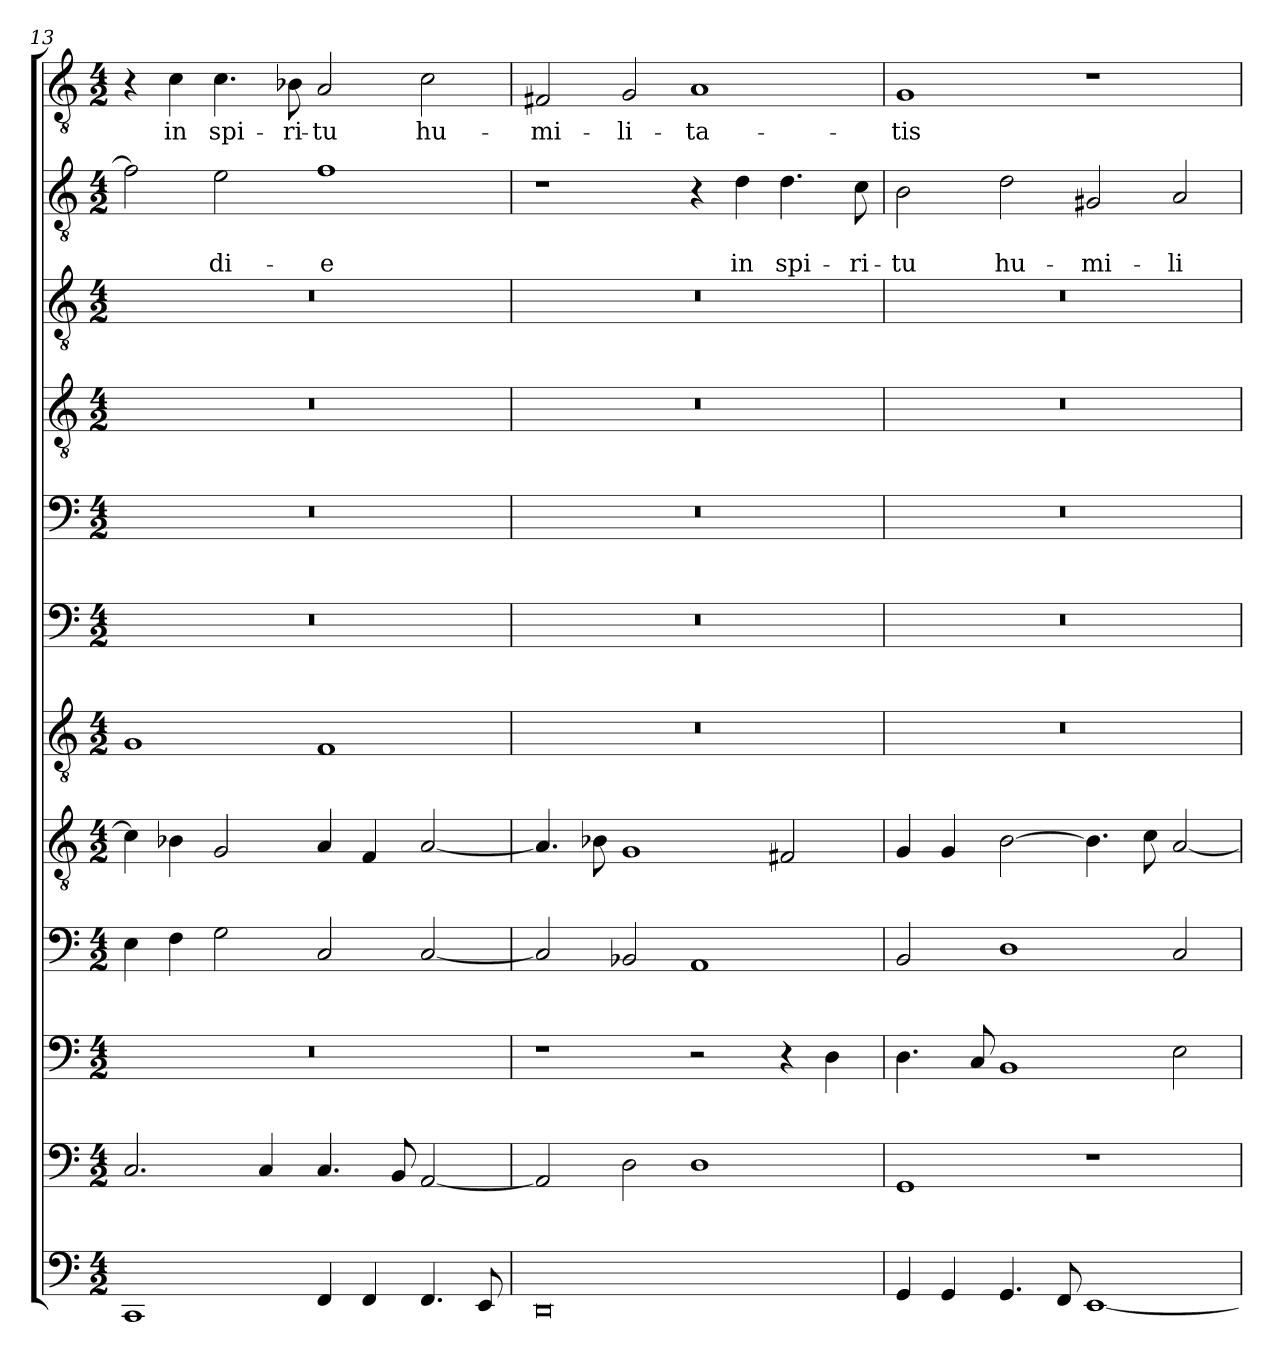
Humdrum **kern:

**kern	**kern	**kern	**kern	**kern	**kern	**kern	**kern	**kern	**kern	**kern	**text	**text	**kern	**text
*part12	*part11	*part10	*part9	*part8	*part7	*part6	*part5	*part4	*part3	*part2	*part2	*part2	*part1	*part1
*staff12	*staff11	*staff10	*staff9	*staff8	*staff7	*staff6	*staff5	*staff4	*staff3	*staff2	*staff2	*staff2	*staff1	*staff1
*clefF4	*clefF4	*clefF4	*clefF4	*clefGv2	*clefGv2	*clefF4	*clefF4	*clefGv2	*clefGv2	*clefGv2	*	*	*clefGv2	*
*k[]	*k[]	*k[]	*k[]	*k[]	*k[]	*k[]	*k[]	*k[]	*k[]	*k[]	*	*	*k[]	*
*C:	*C:	*C:	*C:	*C:	*C:	*C:	*C:	*C:	*C:	*C:	*	*	*C:	*
*M4/2	*M4/2	*M4/2	*M4/2	*M4/2	*M4/2	*M4/2	*M4/2	*M4/2	*M4/2	*M4/2	*	*	*M4/2	*
=13	=13	=13	=13	=13	=13	=13	=13	=13	=13	=13	=13	=13	=13	=13
1CC	2.C/	0r	4E\	4c\]	1G	0r	0r	0r	0r	2f\]	.	.	4r	.
!	!	!	!	!	!	!	!	!	!	!	!	!	!	!LO:LY:b
.	.	.	4F\	4B-X\	.	.	.	.	.	.	.	.	4c\	in
!	!	!	!	!	!	!	!	!	!	!	!	!LO:LY:b	!	!LO:LY:b
.	.	.	2G\	2G/	.	.	.	.	.	2e\	.	-di-	4.c\	spi-
.	4C/	.	.	.	.	.	.	.	.	.	.	.	.	.
!	!	!	!	!	!	!	!	!	!	!	!	!	!	!LO:LY:b
.	.	.	.	.	.	.	.	.	.	.	.	.	8B-\	-ri-
!	!	!	!	!	!	!	!	!	!	!	!	!LO:LY:b	!	!LO:LY:b
4FF/	4.C/	.	2C/	4A/	1F	.	.	.	.	1f	.	-e	2A/	-tu
4FF/	.	.	.	4F/	.	.	.	.	.	.	.	.	.	.
.	8BB/	.	.	.	.	.	.	.	.	.	.	.	.	.
!	!	!	!	!	!	!	!	!	!	!	!	!	!	!LO:LY:b
4.FF/	[2AA/	.	[2C/	[2A/	.	.	.	.	.	.	.	.	2c\	hu-
8EE/	.	.	.	.	.	.	.	.	.	.	.	.	.	.
=14	=14	=14	=14	=14	=14	=14	=14	=14	=14	=14	=14	=14	=14	=14
!	!	!	!	!	!	!	!	!	!	!	!	!	!	!LO:LY:b
0DD	2AA/]	1r	2C/]	4.A/]	0r	0r	0r	0r	0r	1r	.	.	2F#X/	-mi-
.	.	.	.	8B-X\	.	.	.	.	.	.	.	.	.	.
!	!	!	!	!	!	!	!	!	!	!	!	!	!	!LO:LY:b
.	2D\	.	2BB-X/	1G	.	.	.	.	.	.	.	.	2G/	-li-
!	!	!	!	!	!	!	!	!	!	!	!	!	!	!LO:LY:b
.	1D	2r	1AA	.	.	.	.	.	.	4r	.	.	1A	-ta-
!	!	!	!	!	!	!	!	!	!	!	!	!LO:LY:b	!	!
.	.	.	.	.	.	.	.	.	.	4d\	.	in	.	.
!	!	!	!	!	!	!	!	!	!	!	!	!LO:LY:b	!	!
.	.	4r	.	2F#X/	.	.	.	.	.	4.d\	.	spi-	.	.
.	.	4D\	.	.	.	.	.	.	.	.	.	.	.	.
!	!	!	!	!	!	!	!	!	!	!	!	!LO:LY:b	!	!
.	.	.	.	.	.	.	.	.	.	8c\	.	-ri-	.	.
=15	=15	=15	=15	=15	=15	=15	=15	=15	=15	=15	=15	=15	=15	=15
!	!	!	!	!	!	!	!	!	!	!	!	!LO:LY:b	!	!LO:LY:b
4GG/	1GG	4.D\	2BB/	4G/	0r	0r	0r	0r	0r	2B\	.	-tu	1G	-tis
4GG/	.	.	.	4G/	.	.	.	.	.	.	.	.	.	.
.	.	8C/	.	.	.	.	.	.	.	.	.	.	.	.
!	!	!	!	!	!	!	!	!	!	!	!	!LO:LY:b	!	!
4.GG/	.	1BB	1D	[2B\	.	.	.	.	.	2d\	.	hu-	.	.
8FF/	.	.	.	.	.	.	.	.	.	.	.	.	.	.
!	!	!	!	!	!	!	!	!	!	!	!	!LO:LY:b	!	!
[1EE	1r	.	.	4.B\]	.	.	.	.	.	2G#X/	.	-mi-	1r	.
.	.	.	.	8c\	.	.	.	.	.	.	.	.	.	.
!	!	!	!	!	!	!	!	!	!	!	!	!LO:LY:b	!	!
.	.	2E\	2C/	[2A/	.	.	.	.	.	2A/	.	-li-	.	.
=	=	=	=	=	=	=	=	=	=	=	=	=	=	=
*-	*-	*-	*-	*-	*-	*-	*-	*-	*-	*-	*-	*-	*-	*-
